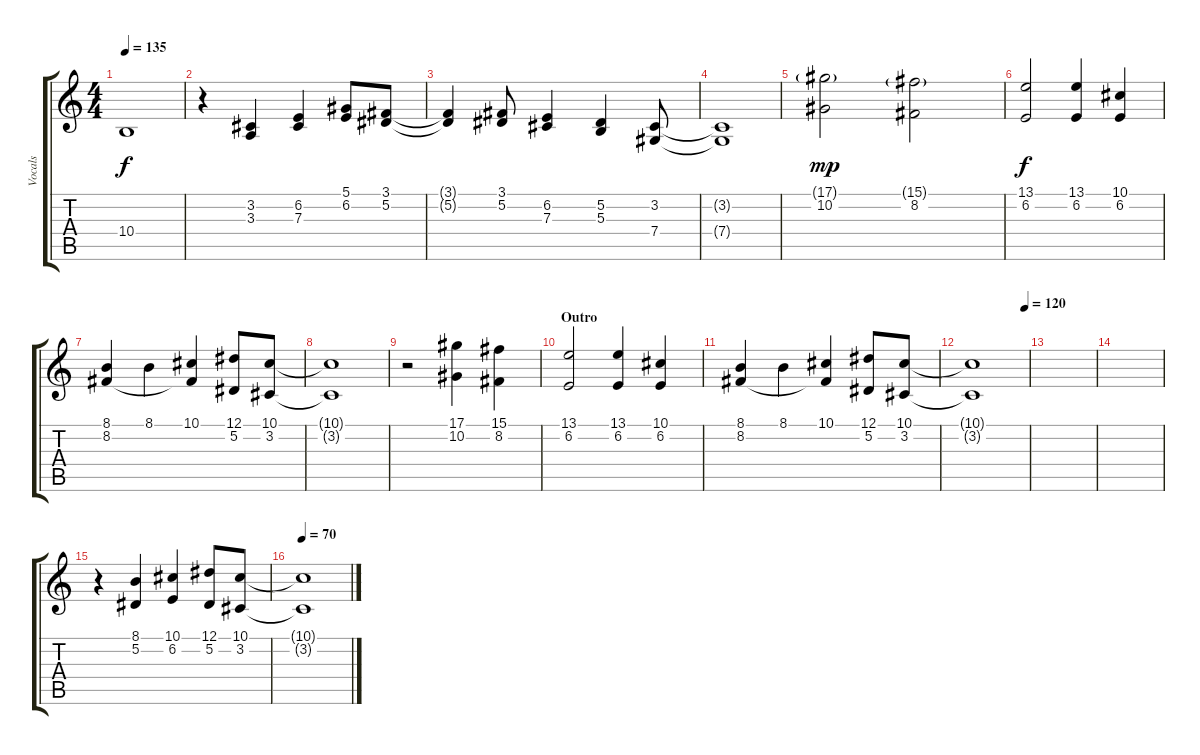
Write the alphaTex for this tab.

\track ("Vocals" "Vocals") {instrument oboe}
\staff {score tabs}
\tuning (Eb4 Bb3 Gb3 Db3 Ab2 Eb2) {hide}
\ts (4 4)
\tempo 135
\clef g2
\ks c
10.4{t}.1{dy f} |
r.4 (3.2 3.3).4 (6.2 7.3).4 (5.1 6.2).8 (3.1 5.2).8 |
(3.1{t} 5.2{t}).4 (3.1 5.2).8 (6.2 7.3).4 (5.2 5.3).4 (3.2 7.4).8 |
(3.2{t} 7.4{t}).1 |
(17.1{g} 10.2).2{dy mp} (15.1{g} 8.2).2 |
(13.1 6.2).2{dy f} (13.1 6.2).4 (10.1 6.2).4 |
(8.1 8.2).4 8.1.4 (10.1 8.2{t}).4 (12.1 5.2).8 (10.1 3.2).8 |
(10.1{t} 3.2{t}).1 |
r.2 (17.1 10.2).4 (15.1 8.2).4 |
\section ("" "Outro")
(13.1 6.2).2 (13.1 6.2).4 (10.1 6.2).4 |
(8.1 8.2).4 8.1.4 (10.1 8.2{t}).4 (12.1 5.2).8 (10.1 3.2).8 |
\tempo (120 0.9375)
(10.1{t} 3.2{t}).1 |
|
|
r.4 (8.1 5.2).4 (10.1 6.2).4 (12.1 5.2).8 (10.1 3.2).8 |
\tempo 70
(10.1{t} 3.2{t}).1
